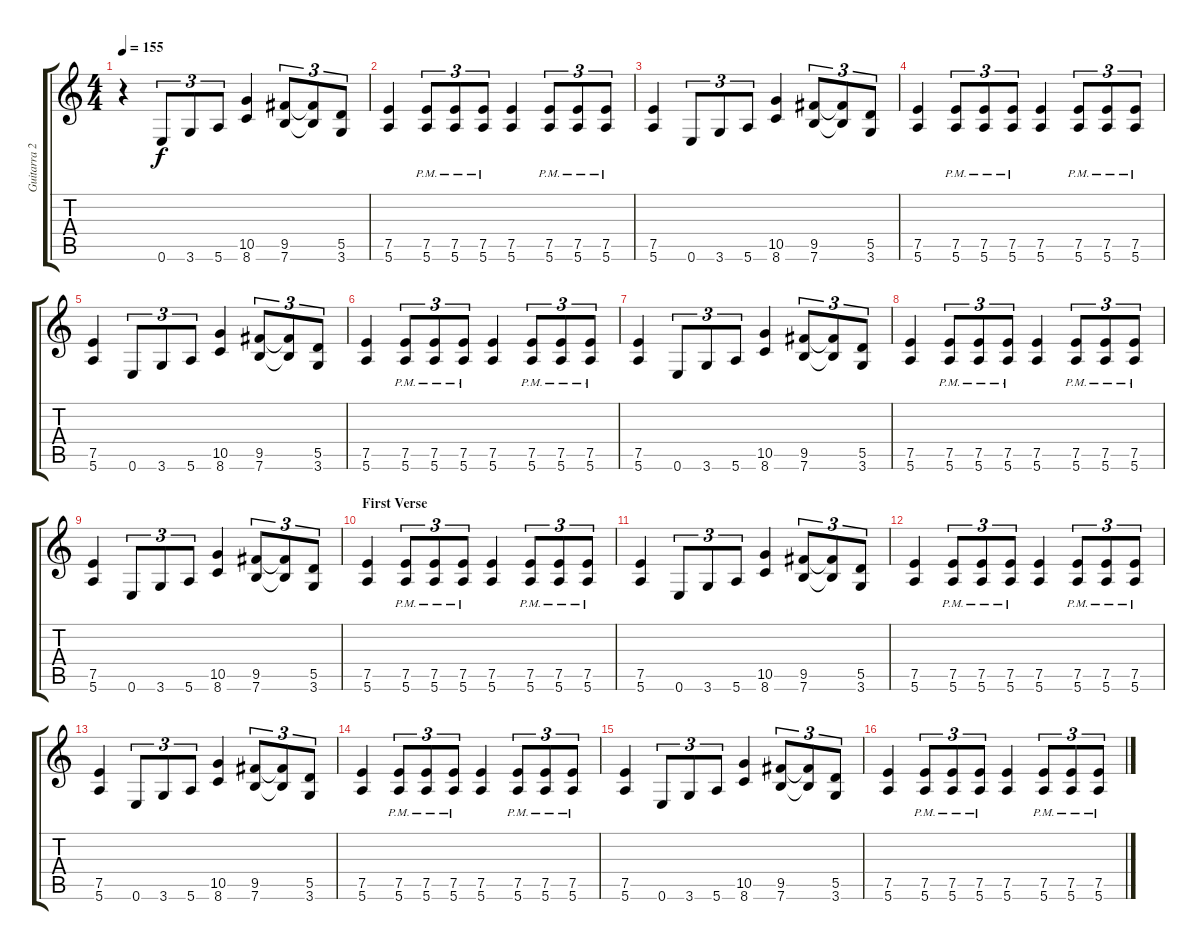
\track ("Guitarra 2" "Guitarra 2") {instrument distortionguitar}
\staff {score tabs}
\tuning (E4 B3 G3 D3 A2 E2) {hide}
\ts (4 4)
\tempo 155
\clef g2
\ks c
r.4{dy f instrument distortionguitar} 0.6.8{tu (3 2)} 3.6.8{tu (3 2)} 5.6.8{tu (3 2)} (10.5 8.6).4 (9.5 7.6).8{tu (3 2)} (9.5{t} 7.6{t}).8{tu (3 2)} (5.5 3.6).8{tu (3 2)} |
(7.5 5.6).4 (7.5{pm} 5.6{pm}).8{tu (3 2)} (7.5{pm} 5.6{pm}).8{tu (3 2)} (7.5{pm} 5.6{pm}).8{tu (3 2)} (7.5 5.6).4 (7.5{pm} 5.6{pm}).8{tu (3 2)} (7.5{pm} 5.6{pm}).8{tu (3 2)} (7.5{pm} 5.6{pm}).8{tu (3 2)} |
(7.5 5.6).4 0.6.8{tu (3 2)} 3.6.8{tu (3 2)} 5.6.8{tu (3 2)} (10.5 8.6).4 (9.5 7.6).8{tu (3 2)} (9.5{t} 7.6{t}).8{tu (3 2)} (5.5 3.6).8{tu (3 2)} |
(7.5 5.6).4 (7.5{pm} 5.6{pm}).8{tu (3 2)} (7.5{pm} 5.6{pm}).8{tu (3 2)} (7.5{pm} 5.6{pm}).8{tu (3 2)} (7.5 5.6).4 (7.5{pm} 5.6{pm}).8{tu (3 2)} (7.5{pm} 5.6{pm}).8{tu (3 2)} (7.5{pm} 5.6{pm}).8{tu (3 2)} |
(7.5 5.6).4 0.6.8{tu (3 2)} 3.6.8{tu (3 2)} 5.6.8{tu (3 2)} (10.5 8.6).4 (9.5 7.6).8{tu (3 2)} (9.5{t} 7.6{t}).8{tu (3 2)} (5.5 3.6).8{tu (3 2)} |
(7.5 5.6).4 (7.5{pm} 5.6{pm}).8{tu (3 2)} (7.5{pm} 5.6{pm}).8{tu (3 2)} (7.5{pm} 5.6{pm}).8{tu (3 2)} (7.5 5.6).4 (7.5{pm} 5.6{pm}).8{tu (3 2)} (7.5{pm} 5.6{pm}).8{tu (3 2)} (7.5{pm} 5.6{pm}).8{tu (3 2)} |
(7.5 5.6).4 0.6.8{tu (3 2)} 3.6.8{tu (3 2)} 5.6.8{tu (3 2)} (10.5 8.6).4 (9.5 7.6).8{tu (3 2)} (9.5{t} 7.6{t}).8{tu (3 2)} (5.5 3.6).8{tu (3 2)} |
(7.5 5.6).4 (7.5{pm} 5.6{pm}).8{tu (3 2)} (7.5{pm} 5.6{pm}).8{tu (3 2)} (7.5{pm} 5.6{pm}).8{tu (3 2)} (7.5 5.6).4 (7.5{pm} 5.6{pm}).8{tu (3 2)} (7.5{pm} 5.6{pm}).8{tu (3 2)} (7.5{pm} 5.6{pm}).8{tu (3 2)} |
(7.5 5.6).4 0.6.8{tu (3 2)} 3.6.8{tu (3 2)} 5.6.8{tu (3 2)} (10.5 8.6).4 (9.5 7.6).8{tu (3 2)} (9.5{t} 7.6{t}).8{tu (3 2)} (5.5 3.6).8{tu (3 2)} |
\section ("" "First Verse")
(7.5 5.6).4 (7.5{pm} 5.6{pm}).8{tu (3 2)} (7.5{pm} 5.6{pm}).8{tu (3 2)} (7.5{pm} 5.6{pm}).8{tu (3 2)} (7.5 5.6).4 (7.5{pm} 5.6{pm}).8{tu (3 2)} (7.5{pm} 5.6{pm}).8{tu (3 2)} (7.5{pm} 5.6{pm}).8{tu (3 2)} |
(7.5 5.6).4 0.6.8{tu (3 2)} 3.6.8{tu (3 2)} 5.6.8{tu (3 2)} (10.5 8.6).4 (9.5 7.6).8{tu (3 2)} (9.5{t} 7.6{t}).8{tu (3 2)} (5.5 3.6).8{tu (3 2)} |
(7.5 5.6).4 (7.5{pm} 5.6{pm}).8{tu (3 2)} (7.5{pm} 5.6{pm}).8{tu (3 2)} (7.5{pm} 5.6{pm}).8{tu (3 2)} (7.5 5.6).4 (7.5{pm} 5.6{pm}).8{tu (3 2)} (7.5{pm} 5.6{pm}).8{tu (3 2)} (7.5{pm} 5.6{pm}).8{tu (3 2)} |
(7.5 5.6).4 0.6.8{tu (3 2)} 3.6.8{tu (3 2)} 5.6.8{tu (3 2)} (10.5 8.6).4 (9.5 7.6).8{tu (3 2)} (9.5{t} 7.6{t}).8{tu (3 2)} (5.5 3.6).8{tu (3 2)} |
(7.5 5.6).4 (7.5{pm} 5.6{pm}).8{tu (3 2)} (7.5{pm} 5.6{pm}).8{tu (3 2)} (7.5{pm} 5.6{pm}).8{tu (3 2)} (7.5 5.6).4 (7.5{pm} 5.6{pm}).8{tu (3 2)} (7.5{pm} 5.6{pm}).8{tu (3 2)} (7.5{pm} 5.6{pm}).8{tu (3 2)} |
(7.5 5.6).4 0.6.8{tu (3 2)} 3.6.8{tu (3 2)} 5.6.8{tu (3 2)} (10.5 8.6).4 (9.5 7.6).8{tu (3 2)} (9.5{t} 7.6{t}).8{tu (3 2)} (5.5 3.6).8{tu (3 2)} |
(7.5 5.6).4 (7.5{pm} 5.6{pm}).8{tu (3 2)} (7.5{pm} 5.6{pm}).8{tu (3 2)} (7.5{pm} 5.6{pm}).8{tu (3 2)} (7.5 5.6).4 (7.5{pm} 5.6{pm}).8{tu (3 2)} (7.5{pm} 5.6{pm}).8{tu (3 2)} (7.5{pm} 5.6{pm}).8{tu (3 2)}
